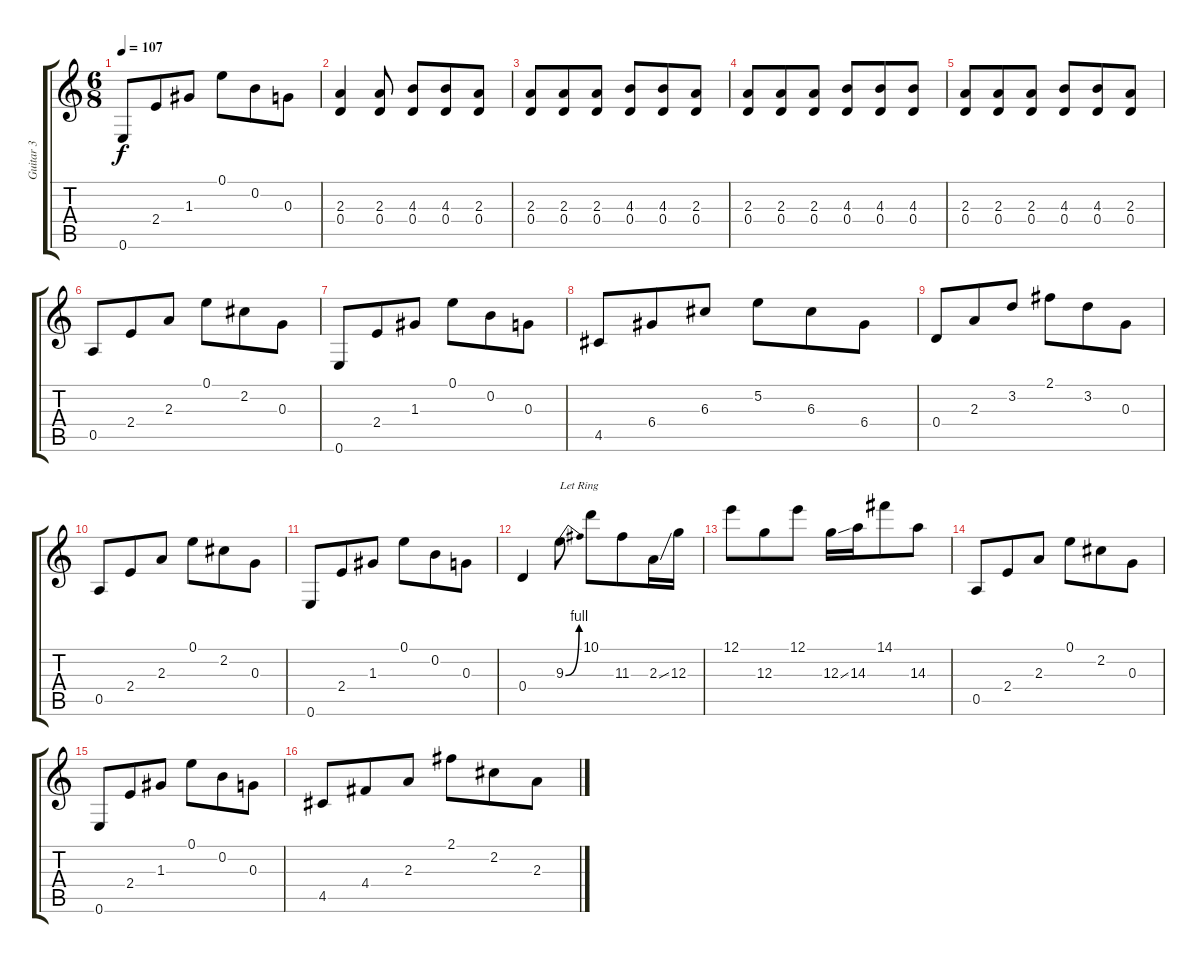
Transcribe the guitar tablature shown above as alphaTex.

\track ("Guitar 3" "Guitar 3") {instrument electricguitarclean}
\staff {score tabs}
\tuning (E4 B3 G3 D3 A2 E2) {hide}
\ts (6 8)
\tempo 107
\clef g2
\ks c
0.6.8{dy f} 2.4.8 1.3.8 0.1.8 0.2.8 0.3.8 |
(2.3 0.4).4 (2.3 0.4).8 (4.3 0.4).8 (4.3 0.4).8 (2.3 0.4).8 |
(2.3 0.4).8 (2.3 0.4).8 (2.3 0.4).8 (4.3 0.4).8 (4.3 0.4).8 (2.3 0.4).8 |
(2.3 0.4).8 (2.3 0.4).8 (2.3 0.4).8 (4.3 0.4).8 (4.3 0.4).8 (4.3 0.4).8 |
(2.3 0.4).8 (2.3 0.4).8 (2.3 0.4).8 (4.3 0.4).8 (4.3 0.4).8 (2.3 0.4).8 |
0.5.8 2.4.8 2.3.8 0.1.8 2.2.8 0.3.8 |
0.6.8 2.4.8 1.3.8 0.1.8 0.2.8 0.3.8 |
4.5.8 6.4.8 6.3.8 5.2.8 6.3.8 6.4.8 |
0.4.8 2.3.8 3.2.8 2.1.8 3.2.8 0.3.8 |
0.5.8 2.4.8 2.3.8 0.1.8 2.2.8 0.3.8 |
0.6.8 2.4.8 1.3.8 0.1.8 0.2.8 0.3.8 |
0.4.4 9.3{be (bend 0 0 60 4)}.8{txt "Let Ring"} 10.1.8 11.3.8 2.3{ss}.16 12.3.16 |
12.1.8 12.3.8 12.1.8 12.3{ss}.16 14.3.16 14.1.8 14.3.8 |
0.5.8 2.4.8 2.3.8 0.1.8 2.2.8 0.3.8 |
0.6.8 2.4.8 1.3.8 0.1.8 0.2.8 0.3.8 |
4.5.8 4.4.8 2.3.8 2.1.8 2.2.8 2.3.8
